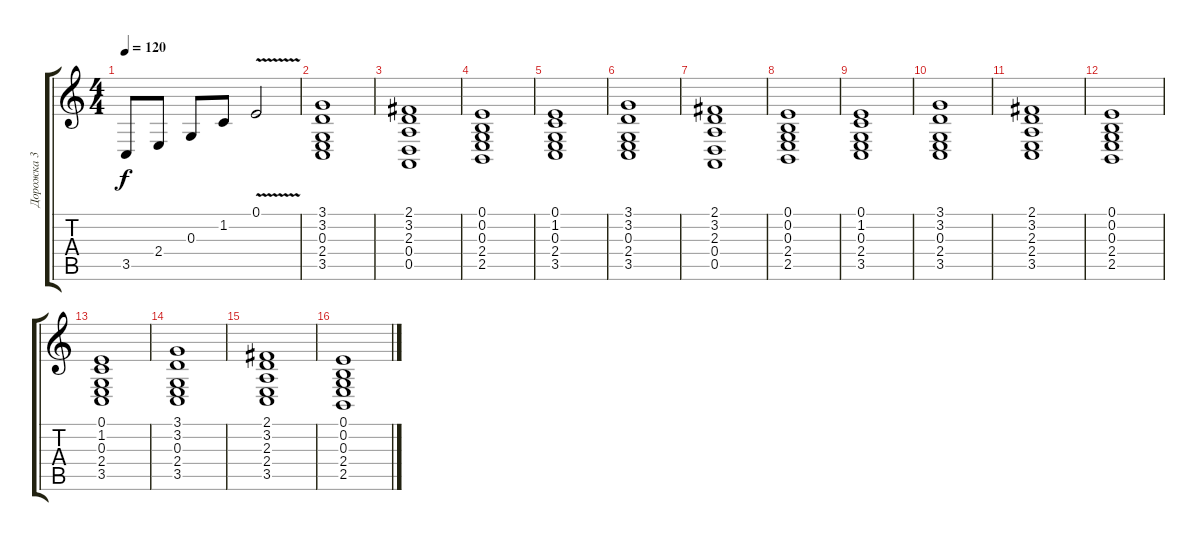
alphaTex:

\track ("Дорожка 3" "Дорожка 3") {instrument lead1square}
\staff {score tabs}
\tuning (E4 B3 G3 D3 A2 E2) {hide}
\ts (4 4)
\tempo 120
\clef g2
\ks c
3.5.8{dy f} 2.4.8 0.3.8 1.2.8 0.1{v}.2 |
(3.1 3.2 0.3 2.4 3.5).1 |
(2.1 3.2 2.3 0.4 0.5).1 |
(0.1 0.2 0.3 2.4 2.5).1 |
(0.1 1.2 0.3 2.4 3.5).1 |
(3.1 3.2 0.3 2.4 3.5).1 |
(2.1 3.2 2.3 0.4 0.5).1 |
(0.1 0.2 0.3 2.4 2.5).1 |
(0.1 1.2 0.3 2.4 3.5).1 |
(3.1 3.2 0.3 2.4 3.5).1 |
(2.1 3.2 2.3 2.4 3.5).1 |
(0.1 0.2 0.3 2.4 2.5).1 |
(0.1 1.2 0.3 2.4 3.5).1 |
(3.1 3.2 0.3 2.4 3.5).1 |
(2.1 3.2 2.3 2.4 3.5).1 |
(0.1 0.2 0.3 2.4 2.5).1
